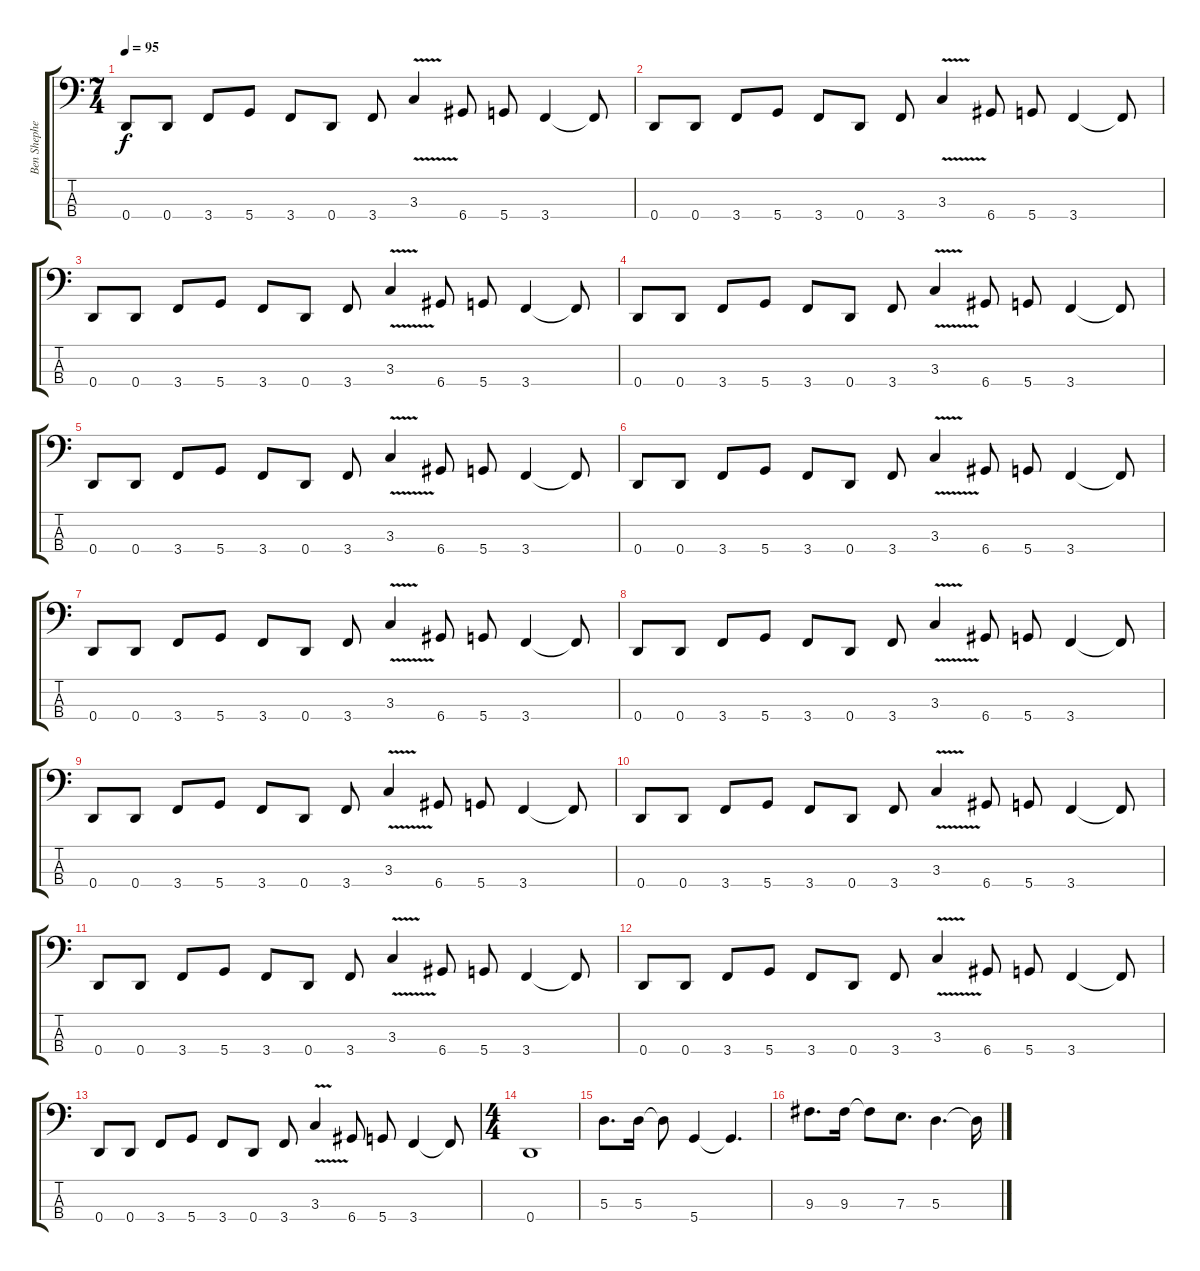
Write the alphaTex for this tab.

\track ("Ben Shepherd  - Rhythm Bass" "Ben Shephe") {instrument electricbassfinger}
\staff {score tabs}
\tuning (G2 D2 A1 D1) {hide}
\ts (7 4)
\tempo 95
\clef f4
\ks c
0.4.8{dy f} 0.4.8 3.4.8 5.4.8 3.4.8 0.4.8 3.4.8 3.3{v}.4 6.4.8 5.4.8 3.4.4 3.4{t}.8 |
0.4.8 0.4.8 3.4.8 5.4.8 3.4.8 0.4.8 3.4.8 3.3{v}.4 6.4.8 5.4.8 3.4.4 3.4{t}.8 |
0.4.8 0.4.8 3.4.8 5.4.8 3.4.8 0.4.8 3.4.8 3.3{v}.4 6.4.8 5.4.8 3.4.4 3.4{t}.8 |
0.4.8 0.4.8 3.4.8 5.4.8 3.4.8 0.4.8 3.4.8 3.3{v}.4 6.4.8 5.4.8 3.4.4 3.4{t}.8 |
0.4.8 0.4.8 3.4.8 5.4.8 3.4.8 0.4.8 3.4.8 3.3{v}.4 6.4.8 5.4.8 3.4.4 3.4{t}.8 |
0.4.8 0.4.8 3.4.8 5.4.8 3.4.8 0.4.8 3.4.8 3.3{v}.4 6.4.8 5.4.8 3.4.4 3.4{t}.8 |
0.4.8 0.4.8 3.4.8 5.4.8 3.4.8 0.4.8 3.4.8 3.3{v}.4 6.4.8 5.4.8 3.4.4 3.4{t}.8 |
0.4.8 0.4.8 3.4.8 5.4.8 3.4.8 0.4.8 3.4.8 3.3{v}.4 6.4.8 5.4.8 3.4.4 3.4{t}.8 |
0.4.8 0.4.8 3.4.8 5.4.8 3.4.8 0.4.8 3.4.8 3.3{v}.4 6.4.8 5.4.8 3.4.4 3.4{t}.8 |
0.4.8 0.4.8 3.4.8 5.4.8 3.4.8 0.4.8 3.4.8 3.3{v}.4 6.4.8 5.4.8 3.4.4 3.4{t}.8 |
0.4.8 0.4.8 3.4.8 5.4.8 3.4.8 0.4.8 3.4.8 3.3{v}.4 6.4.8 5.4.8 3.4.4 3.4{t}.8 |
0.4.8 0.4.8 3.4.8 5.4.8 3.4.8 0.4.8 3.4.8 3.3{v}.4 6.4.8 5.4.8 3.4.4 3.4{t}.8 |
0.4.8 0.4.8 3.4.8 5.4.8 3.4.8 0.4.8 3.4.8 3.3{v}.4 6.4.8 5.4.8 3.4.4 3.4{t}.8 |
\ts (4 4)
0.4.1 |
5.3.8{d} 5.3.16 5.3{t}.8 5.4.4 5.4{t}.4{d} |
9.3.8{d} 9.3.16 9.3{t}.8 7.3.8{d} 5.3.4{d} 5.3{t}.16
